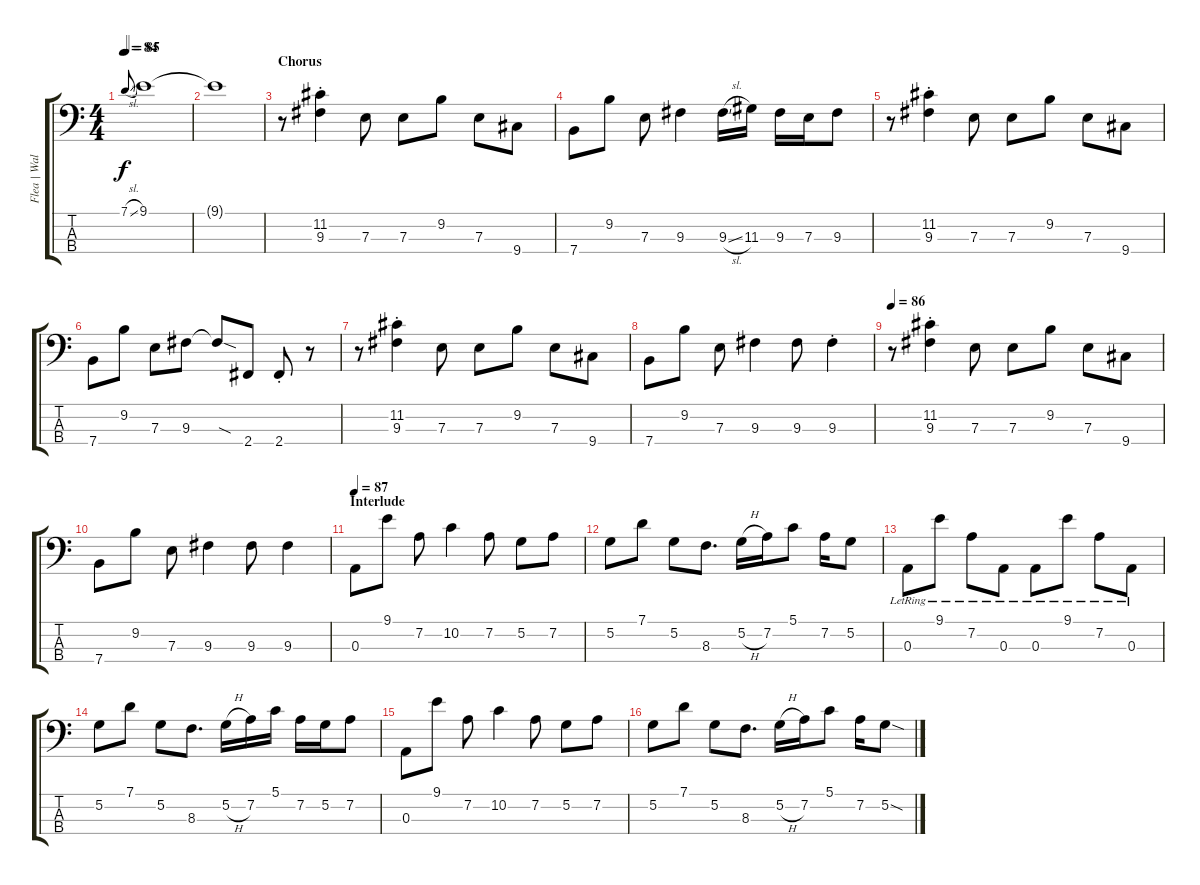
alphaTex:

\track ("Flea | Wal Mk ll | Bass" "Flea | Wal") {instrument electricbassfinger}
\staff {score tabs}
\tuning (G2 D2 A1 E1) {hide}
\ts (4 4)
\tempo 84
\tempo (85 0.03125)
\clef f4
\ks c
7.1{sl}.8{gr onbeat dy f} 9.1.1 |
9.1{t}.1 |
\section ("" "Chorus")
r.8 (11.2{st} 9.3).4 7.3.8 7.3.8 9.2.8 7.3.8 9.4.8 |
7.4.8 9.2.8 7.3.8 9.3.4 9.3{sl}.16 11.3.16 9.3.16 7.3.16 9.3.8 |
r.8 (11.2{st} 9.3).4 7.3.8 7.3.8 9.2.8 7.3.8 9.4.8 |
7.4.8 9.2.8 7.3.8 9.3.8 9.3{sod t}.8 2.4.8 2.4{st}.8 r.8 |
r.8 (11.2{st} 9.3).4 7.3.8 7.3.8 9.2.8 7.3.8 9.4.8 |
7.4.8 9.2.8 7.3.8 9.3.4 9.3.8 9.3{st}.4 |
\tempo 86
r.8 (11.2{st} 9.3).4 7.3.8 7.3.8 9.2.8 7.3.8 9.4.8 |
7.4.8 9.2.8 7.3.8 9.3.4 9.3.8 9.3.4 |
\section ("" "Interlude")
\tempo 87
0.3.8 9.1.8 7.2.8 10.2.4 7.2.8 5.2.8 7.2.8 |
5.2.8 7.1.8 5.2.8 8.3.8{d} 5.2{h}.16 7.2.16 5.1.8 7.2.16 5.2.8 |
0.3{lr}.8 9.1{lr}.8 7.2{lr}.8 0.3{lr}.8 0.3{lr}.8 9.1{lr}.8 7.2{lr}.8 0.3{lr}.8 |
5.2.8 7.1.8 5.2.8 8.3.8{d} 5.2{h}.16 7.2.16 5.1.16 7.2.16 5.2.16 7.2.8 |
0.3.8 9.1.8 7.2.8 10.2.4 7.2.8 5.2.8 7.2.8 |
5.2.8 7.1.8 5.2.8 8.3.8{d} 5.2{h}.16 7.2.16 5.1.8 7.2.16 5.2{sod}.8
